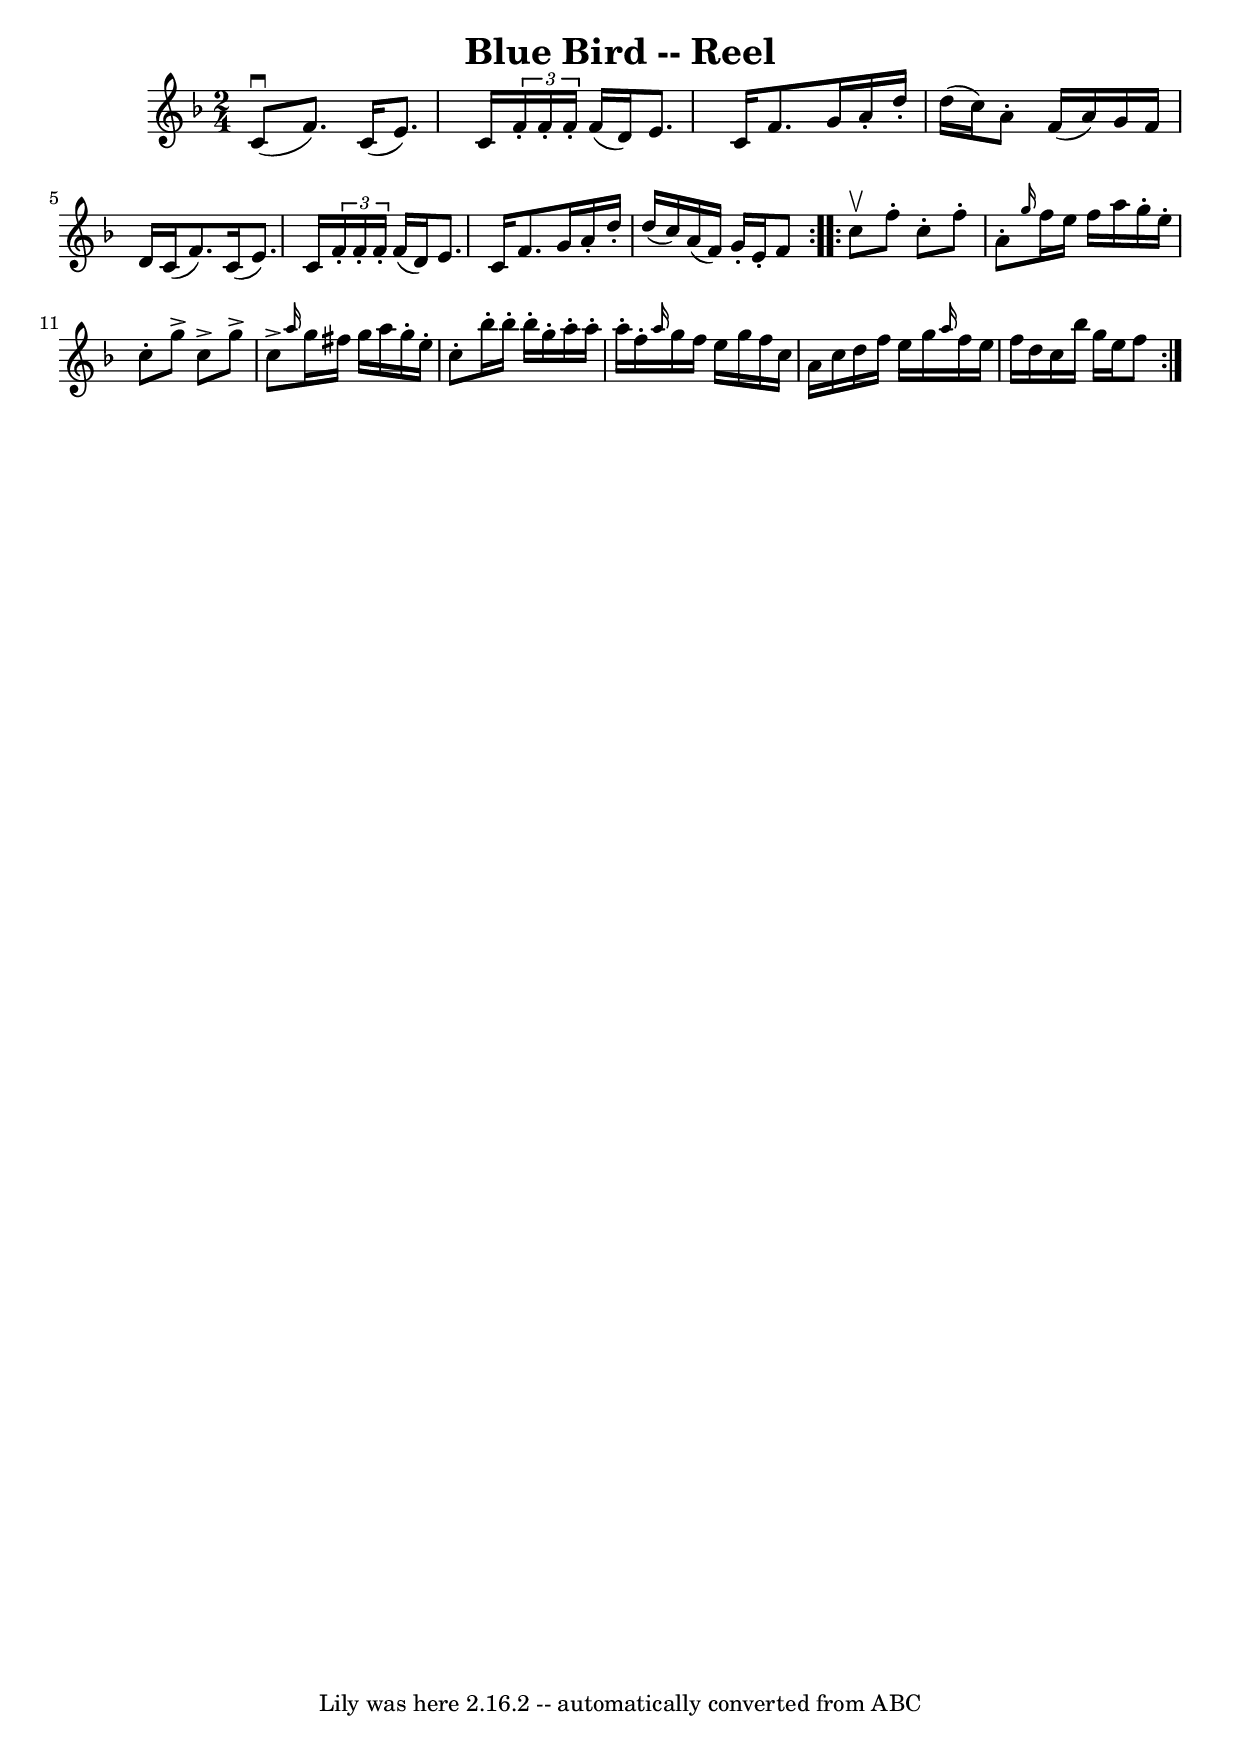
\version "2.16.2"
\include "Mammoth.ily"
\header {
  %% book = "Ryan's Mammoth Collection"
  crossRefNumber = "1"
  footnotes = "\\\\178\\\\The book has the triplets written as demisemiquavers."
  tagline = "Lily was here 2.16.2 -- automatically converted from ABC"
  title = "Blue Bird -- Reel"

}
voicedefault =  {



  \repeat volta 2 {

    \time 2/4 
    \key f \major
    c'8^\downbow(|
    f'8.) c'16 (e'8.) c'16    |
    \times 2/3 { f'16-. f'16-. f'16-. 
	       } f'16 (
    d'16) e'8. c'16    |
    f'8. g'16 a'16-. d''16-.   
    d''16 (c''16)   |
    a'8-. f'16 (a'16) g'16 f'16    
    d'16 c'16 (|
    f'8.) c'16 (e'8.) c'16    |
    
    \times 2/3 { f'16-. f'16-. f'16-. 
	       } f'16 (d'16) e'8. c'16 
    |
    f'8. g'16 a'16-. d''16-. d''16 (c''16)   
    |
    a'16 (f'16) g'16-. e'16-. f'8    
  } 
  \repeat volta 2 {
    
    c''8^\upbow |
    f''8-. c''8-. f''8-. a'8-.   |
    
    \grace { g''16  
	   } f''16 e''16 f''16 a''16 g''16-. e''16-.  
    c''8-.   |
    g''8^\accent c''8^\accent g''8^\accent c''8^\accent   |
    \grace { a''16  
	   } g''16 fis''16 g''16 a''16   
    g''16-. e''16-. c''8-.   |
    bes''16-. bes''16-. bes''16-. g''16-. a''16-. a''16-. a''16-. f''16-.   |
    \grace {   
      a''16  
    } g''16 f''16 e''16 g''16 f''16 c''16 a'16 c''16 
    |
    d''16 f''16 e''16 g''16  \grace { a''16  
				    } f''16    
    e''16 f''16 d''16    |
    c''16 bes''16 g''16 e''16    
    f''8    
  }   

}

\score{
  <<

    \context Staff="default"
    {
      \voicedefault 
      
    }

  >>
  \layout {
    
  }
  \midi {
  }

}
